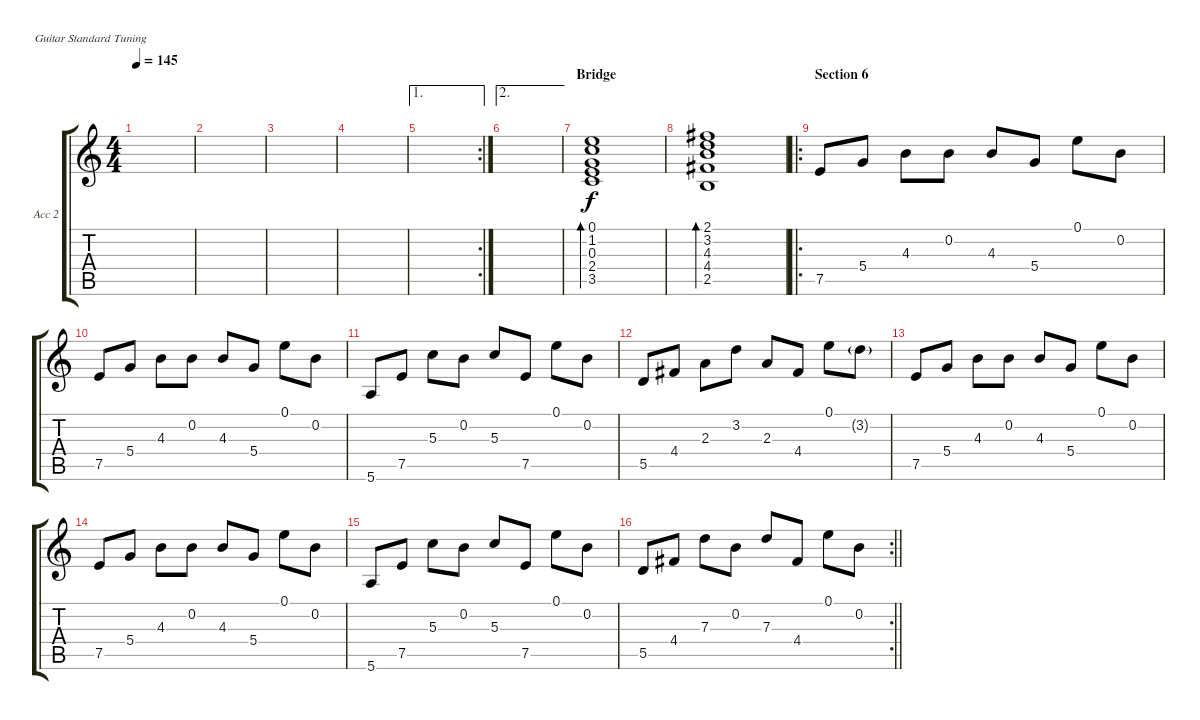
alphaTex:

\defaultSystemsLayout 4
\bracketExtendMode groupsimilarinstruments
\firstSystemTrackNameOrientation horizontal
\otherSystemsTrackNameOrientation horizontal
\track ("Guitar Acoustic 2" "Acc 2") {instrument acousticguitarsteel}
\staff {score tabs}
\tuning (E4 B3 G3 D3 A2 E2)
\ts (4 4)
\tempo 145
\clef g2
\scale
0.333333
\ks c
|
\scale
0.333333 |
\scale
0.322917 |
\scale
0.322917 |
\ae 1
\rc 2
\scale
0.354167 |
\ae 2
|
\section ("" "Bridge")
\scale
0.313131 (3.5 2.4 0.3 1.2 0.1).1{bd 420} |
\scale
0.313131 (2.5 4.4 4.3 3.2 2.1).1{bd 436} |
\ro
\section ("" "Section 6")
\scale
0.373737 7.5.8 5.4.8 4.3.8 0.2.8 4.3.8 5.4.8 0.1.8 0.2.8 |
\scale
0.333333 7.5.8 5.4.8 4.3.8 0.2.8 4.3.8 5.4.8 0.1.8 0.2.8 |
\scale
0.333333 5.6.8 7.5.8 5.3.8 0.2.8 5.3.8 7.5.8 0.1.8 0.2.8 |
\scale
0.333333 5.5.8 4.4.8 2.3.8 3.2.8 2.3.8 4.4.8 0.1.8 3.2{g}.8 |
\scale
0.333333 7.5.8 5.4.8 4.3.8 0.2.8 4.3.8 5.4.8 0.1.8 0.2.8 |
\scale
0.333333 7.5.8 5.4.8 4.3.8 0.2.8 4.3.8 5.4.8 0.1.8 0.2.8 |
\scale
0.333333 5.6.8 7.5.8 5.3.8 0.2.8 5.3.8 7.5.8 0.1.8 0.2.8 |
\rc 2
\scale
0.333333
\barLineRight lightlight
5.5.8 4.4.8 7.3.8 0.2.8 7.3.8 4.4.8 0.1.8 0.2.8
